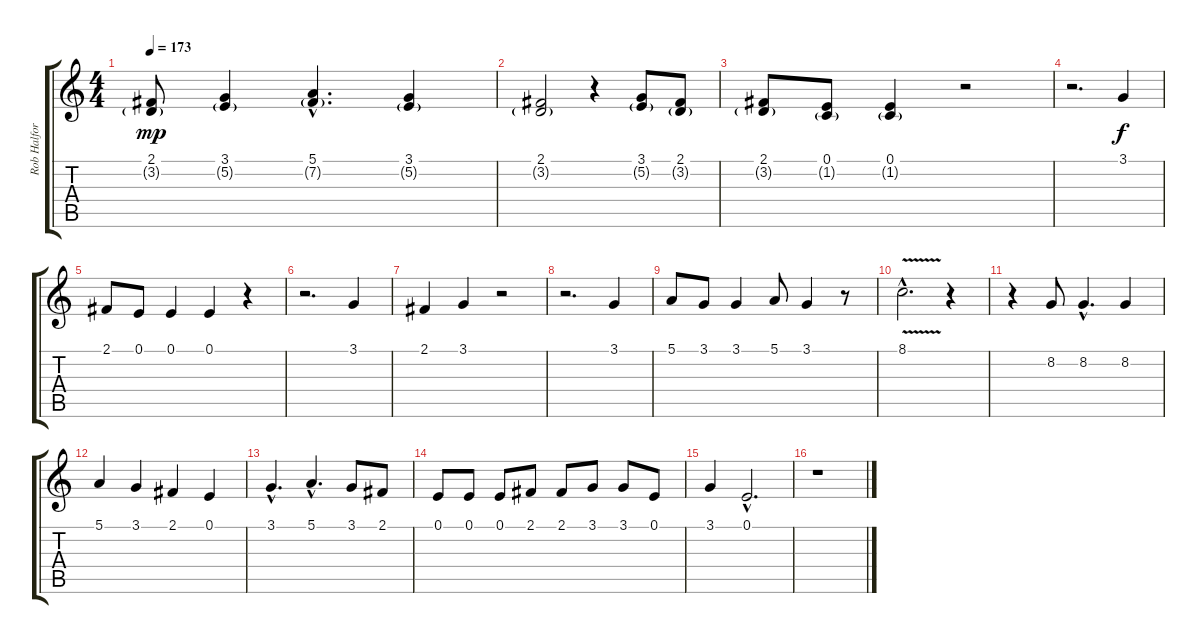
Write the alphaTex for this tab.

\track ("Rob Halford" "Rob Halfor") {instrument violin}
\staff {score tabs}
\tuning (E4 B3 G3 D3 A2 E2) {hide}
\ts (4 4)
\tempo 173
\clef g2
\ks c
(2.1 3.2{g}).8{dy mp} (3.1 5.2{g}).4 (5.1{hac} 7.2{g hac}).4{d} (3.1 5.2{g}).4 |
(2.1 3.2{g}).2 r.4 (3.1 5.2{g}).8 (2.1 3.2{g}).8 |
(2.1 3.2{g}).8 (0.1 1.2{g}).8 (0.1 1.2{g}).4 r.2 |
r.2{d} 3.1.4{dy f} |
2.1.8 0.1.8 0.1.4 0.1.4 r.4 |
r.2{d} 3.1.4 |
2.1.4 3.1.4 r.2 |
r.2{d} 3.1.4 |
5.1.8 3.1.8 3.1.4 5.1.8 3.1.4 r.8 |
8.1{v hac}.2{d} r.4 |
r.4 8.2.8 8.2{hac}.4{d} 8.2.4 |
5.1.4 3.1.4 2.1.4 0.1.4 |
3.1{hac}.4{d} 5.1{hac}.4{d} 3.1.8 2.1.8 |
0.1.8 0.1.8 0.1.8 2.1.8 2.1.8 3.1.8 3.1.8 0.1.8 |
3.1.4 0.1{hac}.2{d} |
r.1
